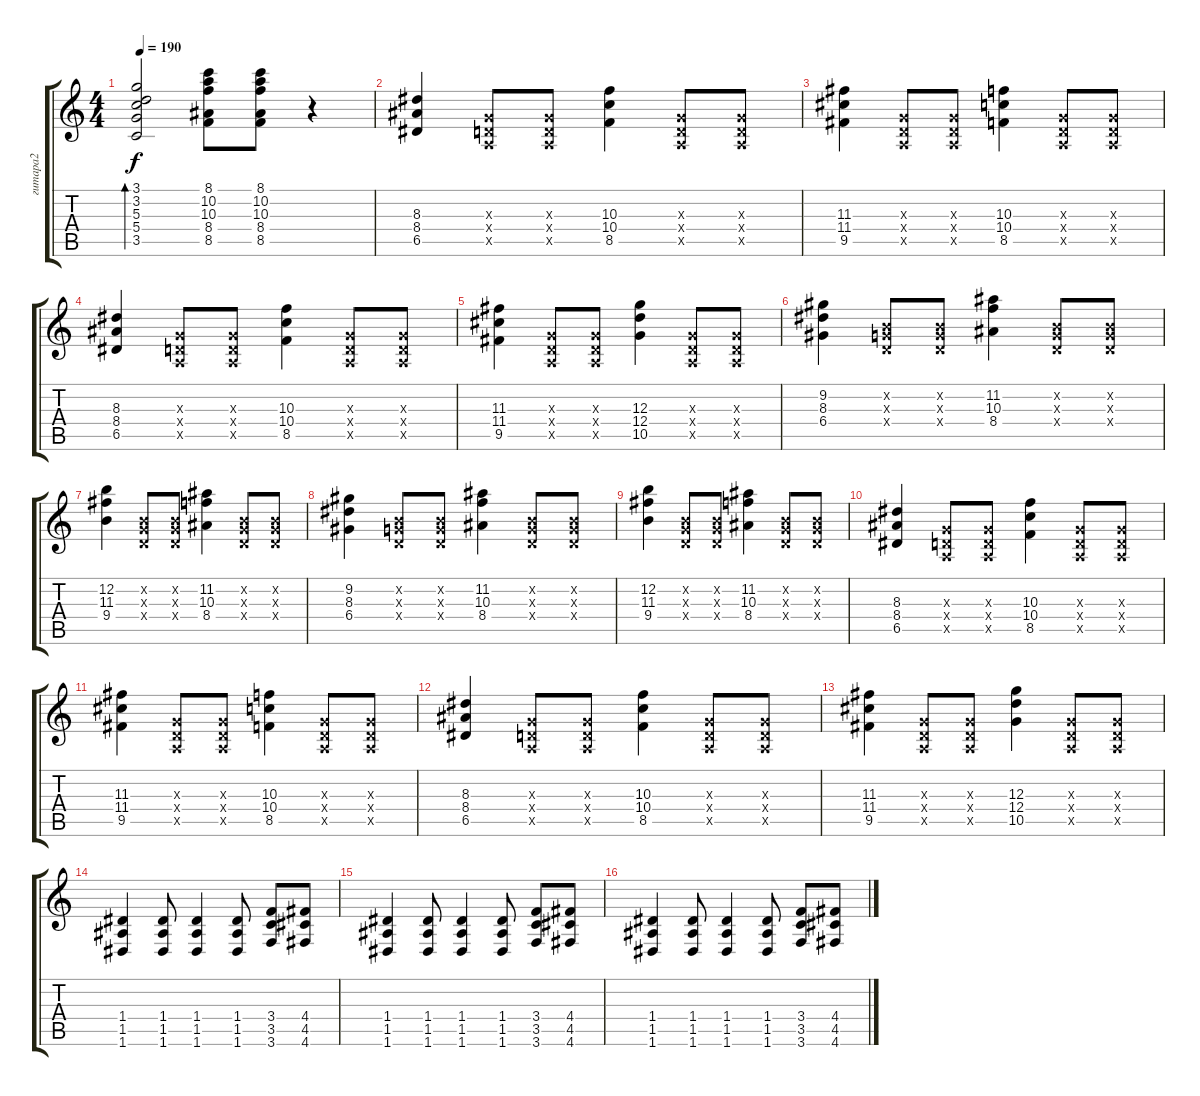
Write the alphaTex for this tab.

\track ("гитара2" "гитара2") {instrument electricguitarclean}
\staff {score tabs}
\tuning (E4 B3 G3 D3 A2 D2) {hide}
\ts (4 4)
\tempo 190
\clef g2
\ks c
(3.1 3.2 5.3 5.4 3.5).2{bd 480 dy f} (8.1 10.2 10.3 8.4 8.5).8 (8.1 10.2 10.3 8.4 8.5).8 r.4 |
(8.3 8.4 6.5).4 (0.3{x} 0.4{x} 0.5{x}).8 (0.3{x} 0.4{x} 0.5{x}).8 (10.3 10.4 8.5).4 (0.3{x} 0.4{x} 0.5{x}).8 (0.3{x} 0.4{x} 0.5{x}).8 |
(11.3 11.4 9.5).4 (0.3{x} 0.4{x} 0.5{x}).8 (0.3{x} 0.4{x} 0.5{x}).8 (10.3 10.4 8.5).4 (0.3{x} 0.4{x} 0.5{x}).8 (0.3{x} 0.4{x} 0.5{x}).8 |
(8.3 8.4 6.5).4 (0.3{x} 0.4{x} 0.5{x}).8 (0.3{x} 0.4{x} 0.5{x}).8 (10.3 10.4 8.5).4 (0.3{x} 0.4{x} 0.5{x}).8 (0.3{x} 0.4{x} 0.5{x}).8 |
(11.3 11.4 9.5).4 (0.3{x} 0.4{x} 0.5{x}).8 (0.3{x} 0.4{x} 0.5{x}).8 (12.3 12.4 10.5).4 (0.3{x} 0.4{x} 0.5{x}).8 (0.3{x} 0.4{x} 0.5{x}).8 |
(9.2 8.3 6.4).4 (0.2{x} 0.3{x} 0.4{x}).8 (0.2{x} 0.3{x} 0.4{x}).8 (11.2 10.3 8.4).4 (0.2{x} 0.3{x} 0.4{x}).8 (0.2{x} 0.3{x} 0.4{x}).8 |
(12.2 11.3 9.4).4 (0.2{x} 0.3{x} 0.4{x}).8 (0.2{x} 0.3{x} 0.4{x}).8 (11.2 10.3 8.4).4 (0.2{x} 0.3{x} 0.4{x}).8 (0.2{x} 0.3{x} 0.4{x}).8 |
(9.2 8.3 6.4).4 (0.2{x} 0.3{x} 0.4{x}).8 (0.2{x} 0.3{x} 0.4{x}).8 (11.2 10.3 8.4).4 (0.2{x} 0.3{x} 0.4{x}).8 (0.2{x} 0.3{x} 0.4{x}).8 |
(12.2 11.3 9.4).4 (0.2{x} 0.3{x} 0.4{x}).8 (0.2{x} 0.3{x} 0.4{x}).8 (11.2 10.3 8.4).4 (0.2{x} 0.3{x} 0.4{x}).8 (0.2{x} 0.3{x} 0.4{x}).8 |
(8.3 8.4 6.5).4 (0.3{x} 0.4{x} 0.5{x}).8 (0.3{x} 0.4{x} 0.5{x}).8 (10.3 10.4 8.5).4 (0.3{x} 0.4{x} 0.5{x}).8 (0.3{x} 0.4{x} 0.5{x}).8 |
(11.3 11.4 9.5).4 (0.3{x} 0.4{x} 0.5{x}).8 (0.3{x} 0.4{x} 0.5{x}).8 (10.3 10.4 8.5).4 (0.3{x} 0.4{x} 0.5{x}).8 (0.3{x} 0.4{x} 0.5{x}).8 |
(8.3 8.4 6.5).4 (0.3{x} 0.4{x} 0.5{x}).8 (0.3{x} 0.4{x} 0.5{x}).8 (10.3 10.4 8.5).4 (0.3{x} 0.4{x} 0.5{x}).8 (0.3{x} 0.4{x} 0.5{x}).8 |
(11.3 11.4 9.5).4 (0.3{x} 0.4{x} 0.5{x}).8 (0.3{x} 0.4{x} 0.5{x}).8 (12.3 12.4 10.5).4 (0.3{x} 0.4{x} 0.5{x}).8 (0.3{x} 0.4{x} 0.5{x}).8 |
(1.4 1.5 1.6).4 (1.4 1.5 1.6).8 (1.4 1.5 1.6).4 (1.4 1.5 1.6).8 (3.4 3.5 3.6).8 (4.4 4.5 4.6).8 |
(1.4 1.5 1.6).4 (1.4 1.5 1.6).8 (1.4 1.5 1.6).4 (1.4 1.5 1.6).8 (3.4 3.5 3.6).8 (4.4 4.5 4.6).8 |
(1.4 1.5 1.6).4 (1.4 1.5 1.6).8 (1.4 1.5 1.6).4 (1.4 1.5 1.6).8 (3.4 3.5 3.6).8 (4.4 4.5 4.6).8
